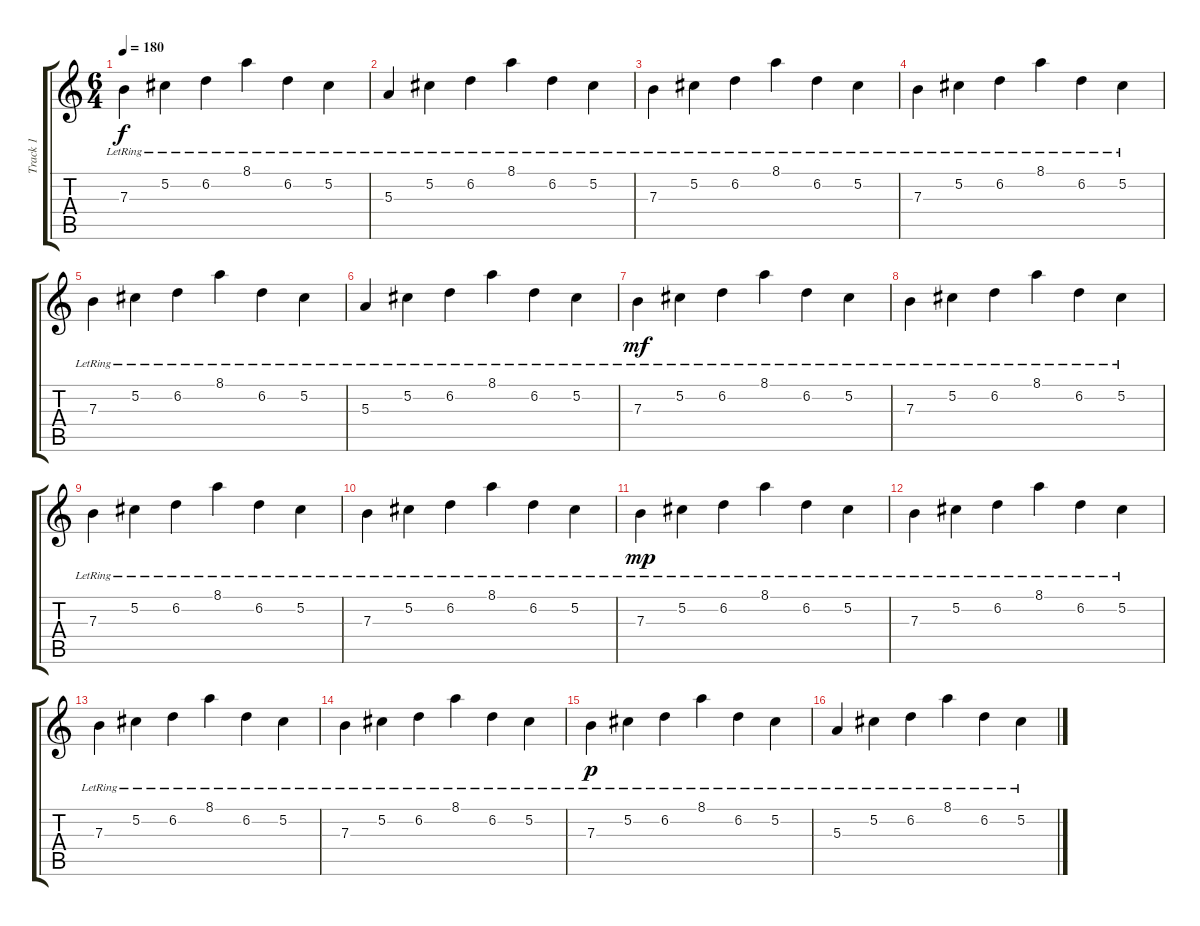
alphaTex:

\track ("Track 1" "Track 1") {instrument distortionguitar}
\staff {score tabs}
\tuning (Db4 Ab3 E3 B2 Gb2 B1) {hide}
\ts (6 4)
\tempo 180
\clef g2
\ks c
7.3{lr}.4{dy f} 5.2{lr}.4 6.2{lr}.4 8.1{lr}.4 6.2{lr}.4 5.2{lr}.4 |
5.3{lr}.4 5.2{lr}.4 6.2{lr}.4 8.1{lr}.4 6.2{lr}.4 5.2{lr}.4 |
7.3{lr}.4 5.2{lr}.4 6.2{lr}.4 8.1{lr}.4 6.2{lr}.4 5.2{lr}.4 |
7.3{lr}.4 5.2{lr}.4 6.2{lr}.4 8.1{lr}.4 6.2{lr}.4 5.2{lr}.4 |
7.3{lr}.4 5.2{lr}.4 6.2{lr}.4 8.1{lr}.4 6.2{lr}.4 5.2{lr}.4 |
5.3{lr}.4 5.2{lr}.4 6.2{lr}.4 8.1{lr}.4 6.2{lr}.4 5.2{lr}.4 |
7.3{lr}.4{dy mf} 5.2{lr}.4 6.2{lr}.4 8.1{lr}.4 6.2{lr}.4 5.2{lr}.4 |
7.3{lr}.4 5.2{lr}.4 6.2{lr}.4 8.1{lr}.4 6.2{lr}.4 5.2{lr}.4 |
7.3{lr}.4 5.2{lr}.4 6.2{lr}.4 8.1{lr}.4 6.2{lr}.4 5.2{lr}.4 |
7.3{lr}.4 5.2{lr}.4 6.2{lr}.4 8.1{lr}.4 6.2{lr}.4 5.2{lr}.4 |
7.3{lr}.4{dy mp} 5.2{lr}.4 6.2{lr}.4 8.1{lr}.4 6.2{lr}.4 5.2{lr}.4 |
7.3{lr}.4 5.2{lr}.4 6.2{lr}.4 8.1{lr}.4 6.2{lr}.4 5.2{lr}.4 |
7.3{lr}.4 5.2{lr}.4 6.2{lr}.4 8.1{lr}.4 6.2{lr}.4 5.2{lr}.4 |
7.3{lr}.4 5.2{lr}.4 6.2{lr}.4 8.1{lr}.4 6.2{lr}.4 5.2{lr}.4 |
7.3{lr}.4{dy p} 5.2{lr}.4 6.2{lr}.4 8.1{lr}.4 6.2{lr}.4 5.2{lr}.4 |
5.3{lr}.4 5.2{lr}.4 6.2{lr}.4 8.1{lr}.4 6.2{lr}.4 5.2{lr}.4
